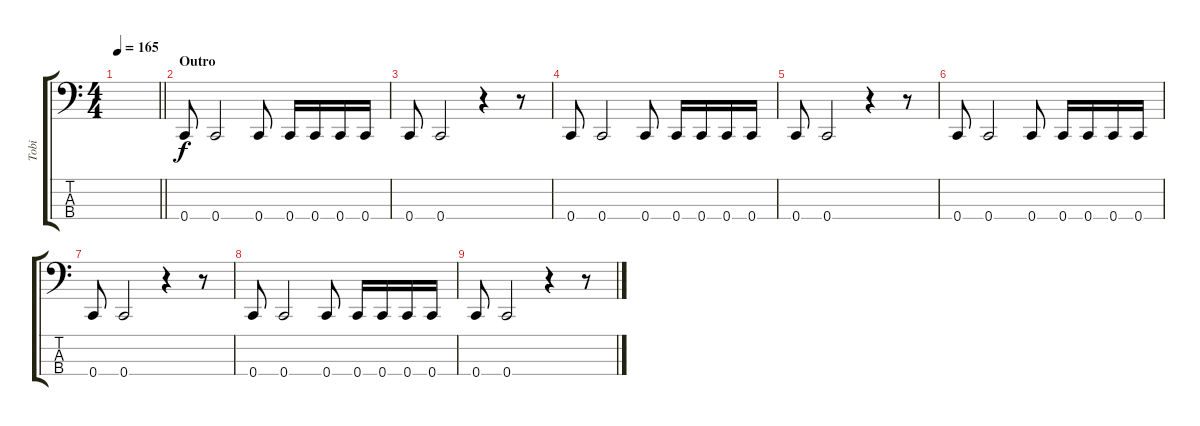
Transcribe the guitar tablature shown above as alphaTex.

\track ("Tobi" "Tobi") {instrument electricbasspick}
\staff {score tabs}
\tuning (F2 C2 G1 C1) {hide}
\ts (4 4)
\tempo 165
\clef f4
\barLineRight lightlight
\ks c
|
\section ("" "Outro")
0.4.8 0.4.2 0.4.8 0.4.16 0.4.16 0.4.16 0.4.16 |
0.4.8 0.4.2 r.4 r.8 |
0.4.8 0.4.2 0.4.8 0.4.16 0.4.16 0.4.16 0.4.16 |
0.4.8 0.4.2 r.4 r.8 |
0.4.8 0.4.2 0.4.8 0.4.16 0.4.16 0.4.16 0.4.16 |
0.4.8 0.4.2 r.4 r.8 |
0.4.8 0.4.2 0.4.8 0.4.16 0.4.16 0.4.16 0.4.16 |
0.4.8 0.4.2 r.4 r.8
